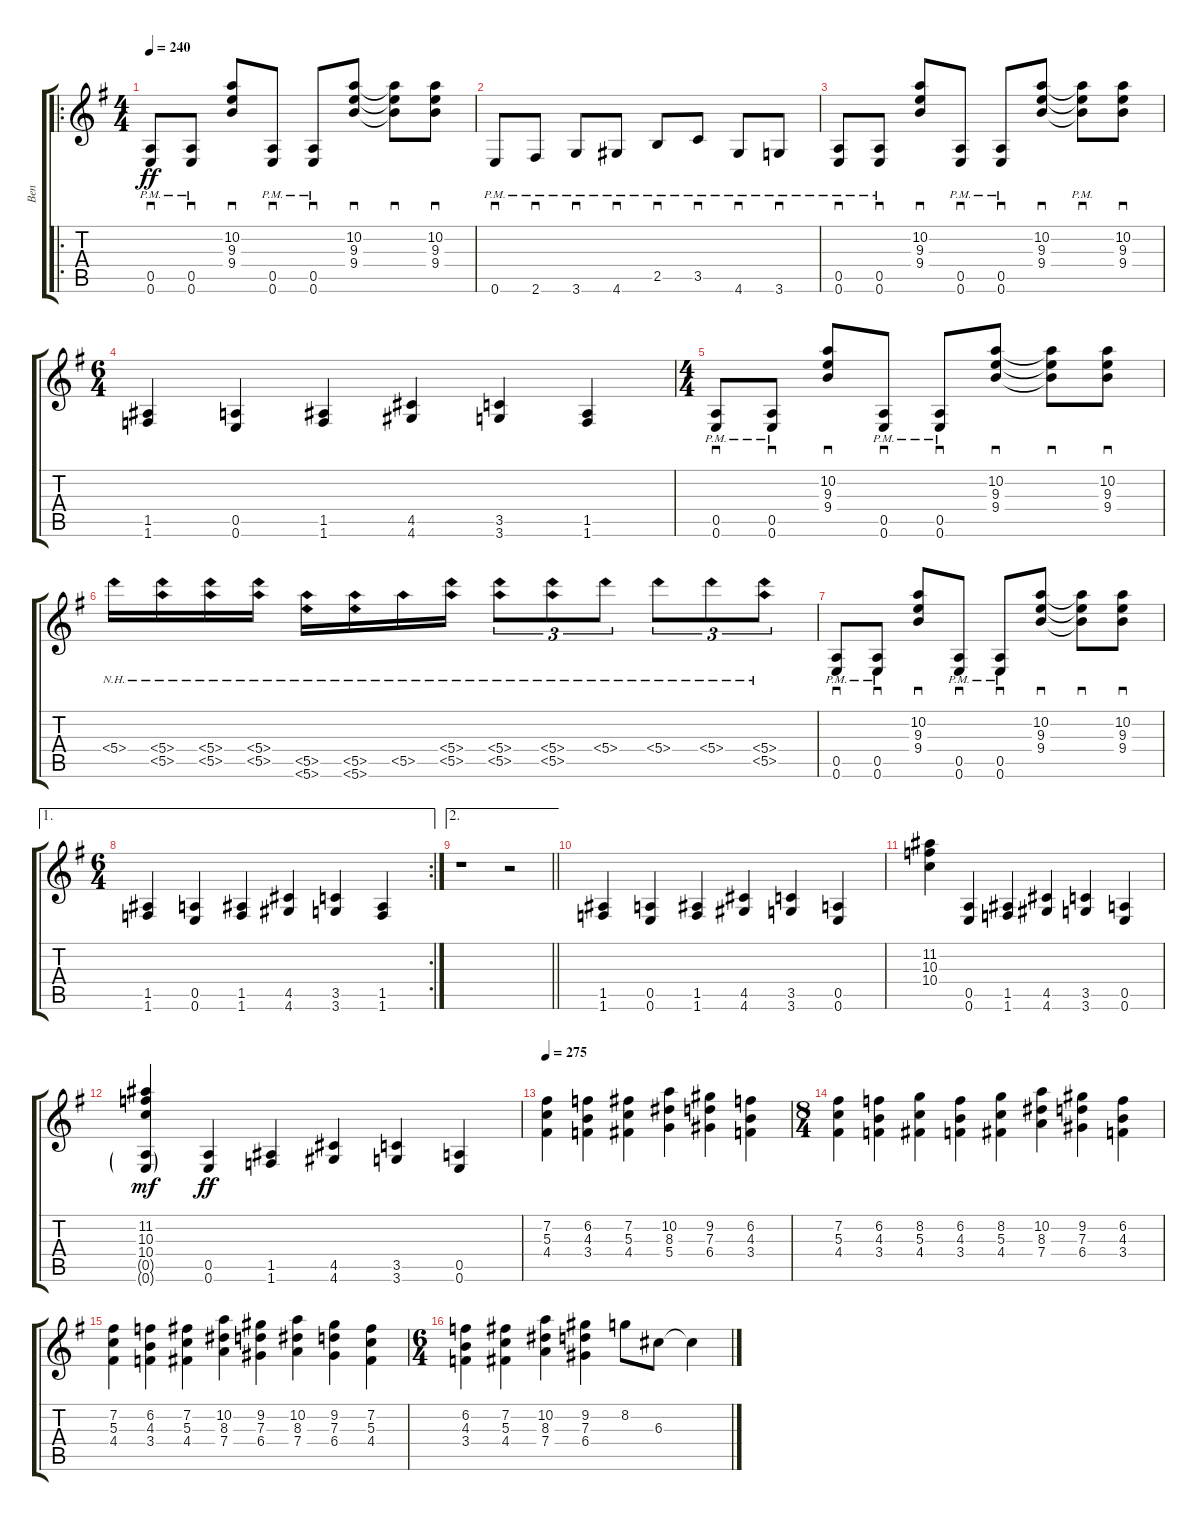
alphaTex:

\track ("Ben" "Ben") {instrument distortionguitar}
\staff {score tabs}
\tuning (E4 B3 G3 D3 A2 E2) {hide}
\ro
\ts (4 4)
\tempo 255
\tempo 240
\clef g2
\ks g
(0.5{pm} 0.6{pm}).8{sd dy ff} (0.5{pm} 0.6{pm}).8{sd} (10.2 9.3 9.4).8{sd} (0.5{pm} 0.6{pm}).8{sd} (0.5{pm} 0.6{pm}).8{sd} (10.2 9.3 9.4).8{sd} (10.2{t} 9.3{t} 9.4{t}).8{sd} (10.2 9.3 9.4).8{sd} |
0.6{pm}.8{sd} 2.6{pm}.8{sd} 3.6{pm}.8{sd} 4.6{pm}.8{sd} 2.5{pm}.8{sd} 3.5{pm}.8{sd} 4.6{pm}.8{sd} 3.6{pm}.8{sd} |
(0.5{pm} 0.6{pm}).8{sd} (0.5{pm} 0.6{pm}).8{sd} (10.2 9.3 9.4).8{sd} (0.5{pm} 0.6{pm}).8{sd} (0.5{pm} 0.6{pm}).8{sd} (10.2 9.3 9.4).8{sd} (10.2{pm t} 9.3{pm t} 9.4{pm t}).8{sd} (10.2 9.3 9.4).8{sd} |
\ts (6 4)
(1.5 1.6).4 (0.5 0.6).4 (1.5 1.6).4 (4.5 4.6).4 (3.5 3.6).4 (1.5 1.6).4 |
\ts (4 4)
(0.5{pm} 0.6{pm}).8{sd} (0.5{pm} 0.6{pm}).8{sd} (10.2 9.3 9.4).8{sd} (0.5{pm} 0.6{pm}).8{sd} (0.5{pm} 0.6{pm}).8{sd} (10.2 9.3 9.4).8{sd} (10.2{t} 9.3{t} 9.4{t}).8{sd} (10.2 9.3 9.4).8{sd} |
5.4{nh}.16 (5.4{nh} 5.5{nh}).16 (5.4{nh} 5.5{nh}).16 (5.4{nh} 5.5{nh}).16 (5.5{nh} 5.6{nh}).16 (5.5{nh} 5.6{nh}).16 5.5{nh}.16 (5.4{nh} 5.5{nh}).16 (5.4{nh} 5.5{nh}).8{tu (3 2)} (5.4{nh} 5.5{nh}).8{tu (3 2)} 5.4{nh}.8{tu (3 2)} 5.4{nh}.8{tu (3 2)} 5.4{nh}.8{tu (3 2)} (5.4{nh} 5.5{nh}).8{tu (3 2)} |
(0.5{pm} 0.6{pm}).8{sd} (0.5{pm} 0.6{pm}).8{sd} (10.2 9.3 9.4).8{sd} (0.5{pm} 0.6{pm}).8{sd} (0.5{pm} 0.6{pm}).8{sd} (10.2 9.3 9.4).8{sd} (10.2{t} 9.3{t} 9.4{t}).8{sd} (10.2 9.3 9.4).8{sd} |
\ae 1
\rc 2
\ts (6 4)
(1.5 1.6).4 (0.5 0.6).4 (1.5 1.6).4 (4.5 4.6).4 (3.5 3.6).4 (1.5 1.6).4 |
\ae 2
\barLineRight lightlight
r.1 r.2 |
(1.5 1.6).4 (0.5 0.6).4 (1.5 1.6).4 (4.5 4.6).4 (3.5 3.6).4 (0.5 0.6).4 |
(11.2 10.3 10.4).4 (0.5 0.6).4 (1.5 1.6).4 (4.5 4.6).4 (3.5 3.6).4 (0.5 0.6).4 |
(11.2 10.3 10.4 0.5{g} 0.6{g}).4{dy mf} (0.5 0.6).4{dy ff} (1.5 1.6).4 (4.5 4.6).4 (3.5 3.6).4 (0.5 0.6).4 |
\tempo 275
(7.2 5.3 4.4).4 (6.2 4.3 3.4).4 (7.2 5.3 4.4).4 (10.2 8.3 5.4).4 (9.2 7.3 6.4).4 (6.2 4.3 3.4).4 |
\ts (8 4)
(7.2 5.3 4.4).4 (6.2 4.3 3.4).4 (8.2 5.3 4.4).4 (6.2 4.3 3.4).4 (8.2 5.3 4.4).4 (10.2 8.3 7.4).4 (9.2 7.3 6.4).4 (6.2 4.3 3.4).4 |
(7.2 5.3 4.4).4 (6.2 4.3 3.4).4 (7.2 5.3 4.4).4 (10.2 8.3 7.4).4 (9.2 7.3 6.4).4 (10.2 8.3 7.4).4 (9.2 7.3 6.4).4 (7.2 5.3 4.4).4 |
\ts (6 4)
(6.2 4.3 3.4).4 (7.2 5.3 4.4).4 (10.2 8.3 7.4).4 (9.2 7.3 6.4).4 8.2.8 6.3.8 6.3{t}.4
